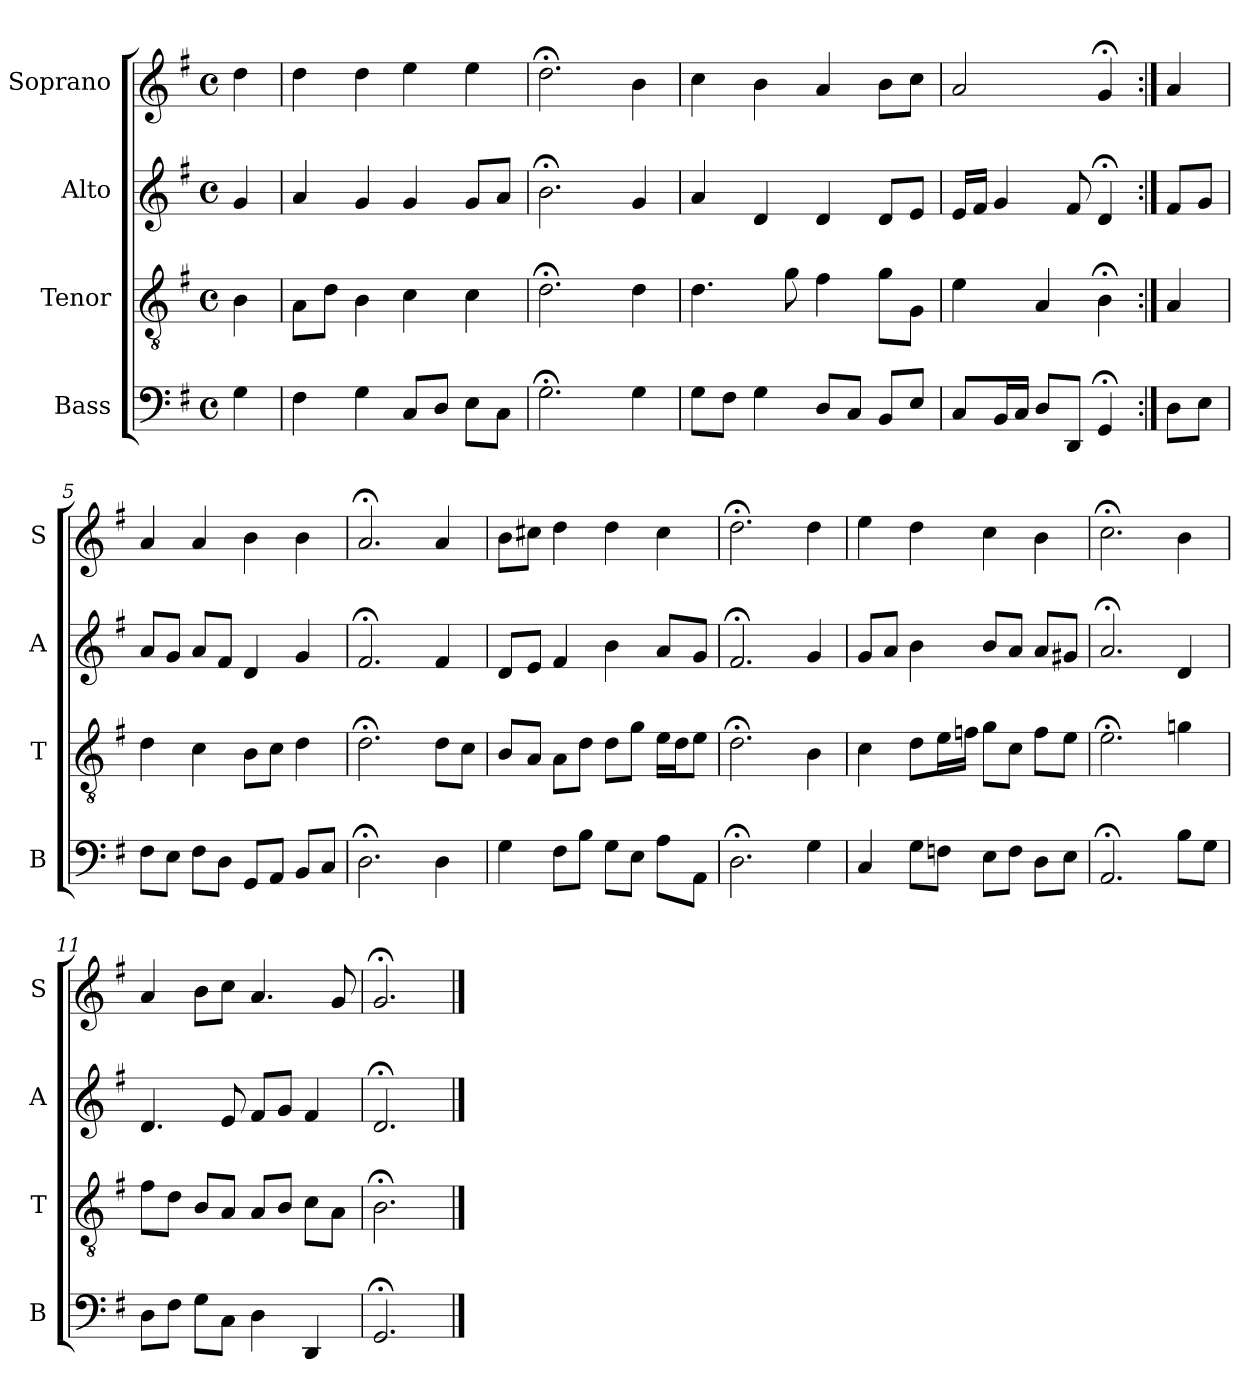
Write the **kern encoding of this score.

**kern	**kern	**kern	**kern
*part4	*part3	*part2	*part1
*staff4	*staff3	*staff2	*staff1
*I"Bass	*I"Tenor	*I"Alto	*I"Soprano
*I'B	*I'T	*I'A	*I'S
*clefF4	*clefGv2	*clefG2	*clefG2
*k[f#]	*k[f#]	*k[f#]	*k[f#]
*G:	*G:	*G:	*G:
*M4/4	*M4/4	*M4/4	*M4/4
*met(c)	*met(c)	*met(c)	*met(c)
*MM100	*MM100	*MM100	*MM100
=	=	=	=
4G	4B	4g	4dd
=1	=1	=1	=1
4F#	8AL	4a	4dd
.	8dJ	.	.
4G	4B	4g	4dd
8CL	4c	4g	4ee
8DJ	.	.	.
8EL	4c	8gL	4ee
8CJ	.	8aJ	.
=2	=2	=2	=2
2.G;<	2.d;<	2.b;<	2.dd;<
4G	4d	4g	4b
=3	=3	=3	=3
8GL	4.d	4a	4cc
8F#J	.	.	.
4G	.	4d	4b
.	8g	.	.
8DL	4f#	4d	4a
8CJ	.	.	.
8BBL	8gL	8dL	8bL
8EJ	8GJ	8eJ	8ccJ
=4	=4	=4	=4
8CL	4e	16eLL	2a
.	.	16f#JJ	.
16BBL	.	4g	.
16CJJ	.	.	.
8DL	4A	.	.
8DDJ	.	8f#	.
4GG;<	4B;<	4d;<	4g;<
=:|!	=:|!	=:|!	=:|!
8DL	4A	8f#L	4a
8EJ	.	8gJ	.
=5	=5	=5	=5
8F#L	4d	8aL	4a
8EJ	.	8gJ	.
8F#iL	4ci	8aiL	4ai
8DJ	.	8f#J	.
8GGL	8BL	4d	4b
8AAJ	8cJ	.	.
8BBL	4d	4g	4b
8CJ	.	.	.
=6	=6	=6	=6
2.D;<	2.d;<	2.f#;<	2.a;<
4D	8dL	4f#	4a
.	8cJ	.	.
=7	=7	=7	=7
4G	8BL	8dL	8bL
.	8AJ	8eJ	8cc#XJ
8F#L	8AL	4f#	4dd
8BJ	8dJ	.	.
8GL	8dL	4b	4dd
8EJ	8gJ	.	.
8AL	16eLL	8aL	4cc#
.	16dJ	.	.
8AAJ	8eJ	8gJ	.
=8	=8	=8	=8
2.D;<	2.d;<	2.f#;<	2.dd;<
4G	4B	4g	4dd
=9	=9	=9	=9
4C	4c	8gL	4ee
.	.	8aJ	.
8GL	8dL	4b	4dd
8FnJ	16eL	.	.
.	16fnJJ	.	.
8EL	8gL	8bL	4cc
8FJ	8cJ	8aJ	.
8DL	8fL	8aL	4b
8EJ	8eJ	8g#XJ	.
=10	=10	=10	=10
2.AA;<	2.e;<	2.a;<	2.cc;<
8BL	4gn	4d	4b
8GJ	.	.	.
=11	=11	=11	=11
8DL	8f#L	4.d	4a
8F#J	8dJ	.	.
8GL	8BL	.	8bL
8CJ	8AJ	8e	8ccJ
4D	8AL	8f#L	4.a
.	8BJ	8gJ	.
4DD	8cL	4f#	.
.	8AJ	.	8g
=12	=12	=12	=12
2.GG;<	2.B;<	2.d;<	2.g;<
==	==	==	==
*-	*-	*-	*-
